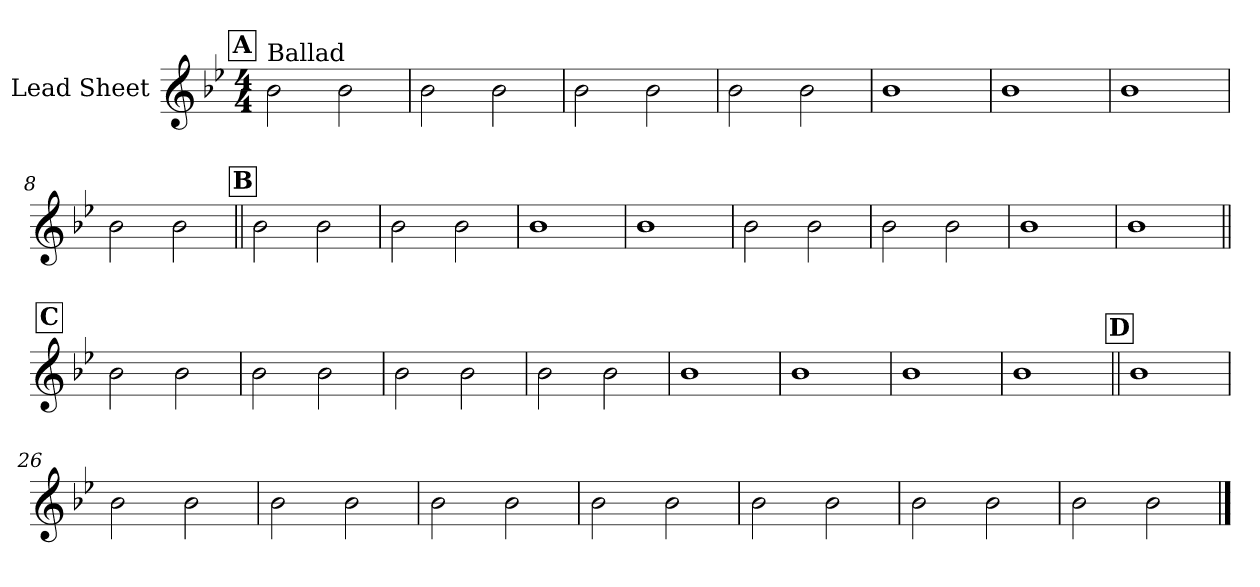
**kern
*part1
*staff1
*I"Lead Sheet
*clefG2
*k[b-e-]
*B-:
*M4/4
!!LO:REH:place=s1:a:fs=14:t=A
=1
!LO:TX:a:t=Ballad
2b-\
2b-\
=2
2b-\
2b-\
=3
2b-\
2b-\
=4
2b-\
2b-\
!!LO:LB:g=z
=5
1b-
=6
1b-
=7
1b-
=8
2b-\
2b-\
!!LO:LB:g=z
!!LO:REH:place=s1:a:fs=14:t=B
=9||
2b-\
2b-\
=10
2b-\
2b-\
=11
1b-
=12
1b-
!!LO:LB:g=z
=13
2b-\
2b-\
=14
2b-\
2b-\
=15
1b-
=16
1b-
!!LO:LB:g=z
!!LO:REH:place=s1:a:fs=14:t=C
=17||
2b-\
2b-\
=18
2b-\
2b-\
=19
2b-\
2b-\
=20
2b-\
2b-\
!!LO:LB:g=z
=21
1b-
=22
1b-
=23
1b-
=24
1b-
!!LO:LB:g=z
!!LO:REH:place=s1:a:fs=14:t=D
=25||
1b-
=26
2b-\
2b-\
=27
2b-\
2b-\
=28
2b-\
2b-\
!!LO:LB:g=z
=29
2b-\
2b-\
=30
2b-\
2b-\
=31
2b-\
2b-\
=32
2b-\
2b-\
==
*-
